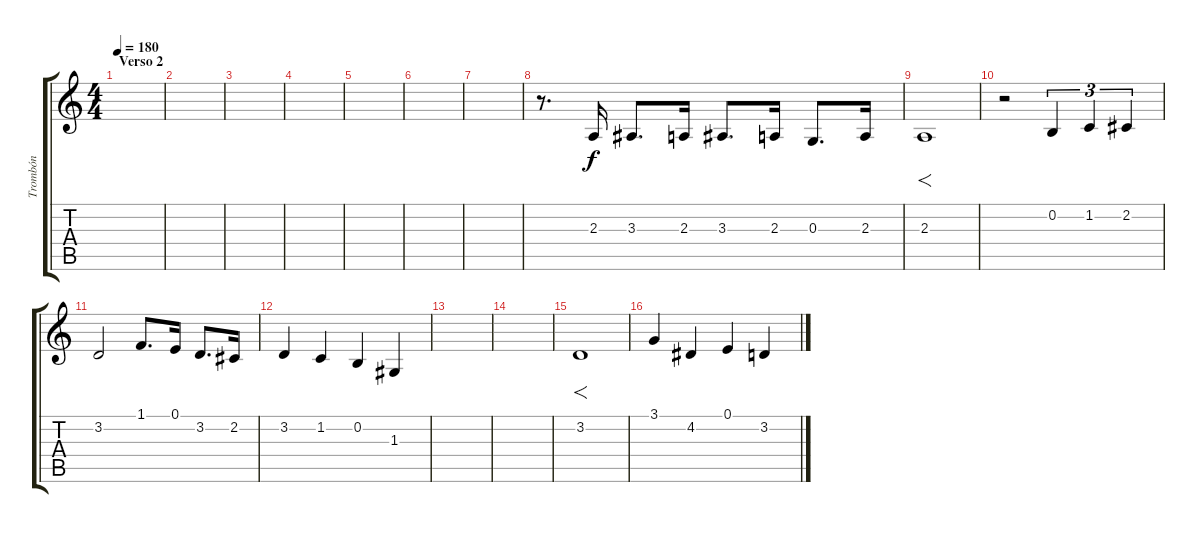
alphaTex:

\track ("Trombón" "Trombón") {instrument trombone}
\staff {score tabs}
\tuning (E4 B3 G3 D3 A2 E2) {hide}
\ts (4 4)
\section ("" "Verso 2")
\tempo 180
\clef g2
\ks c
|
|
|
|
|
|
|
r.8{d} 2.3.16 3.3.8{d} 2.3.16 3.3.8{d} 2.3.16 0.3.8{d} 2.3.16 |
2.3.1{f} |
r.2 0.2.4{tu (3 2)} 1.2.4{tu (3 2)} 2.2.4{tu (3 2)} |
3.2.2 1.1.8{d} 0.1.16 3.2.8{d} 2.2.16 |
3.2.4 1.2.4 0.2.4 1.3.4 |
|
|
3.2.1{f} |
3.1.4 4.2.4 0.1.4 3.2.4
